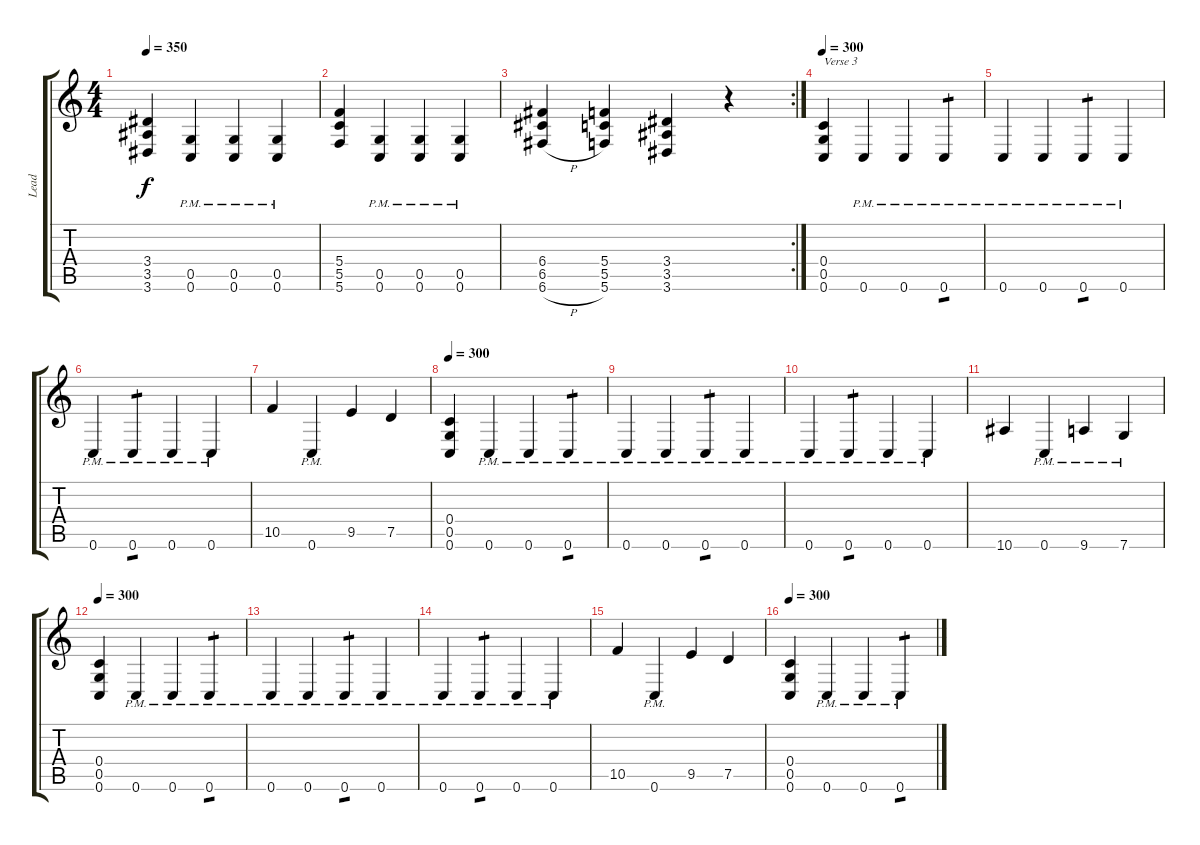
\track ("Lead" "Lead") {instrument distortionguitar}
\staff {score tabs}
\tuning (D4 A3 F3 C3 G2 C2) {hide}
\ts (4 4)
\tempo 350
\clef g2
\ks c
(3.4 3.5 3.6).4{dy f} (0.5{pm} 0.6{pm}).4 (0.5{pm} 0.6{pm}).4 (0.5{pm} 0.6{pm}).4 |
(5.4 5.5 5.6).4 (0.5{pm} 0.6{pm}).4 (0.5{pm} 0.6{pm}).4 (0.5{pm} 0.6{pm}).4 |
\rc 2
(6.4 6.5 6.6{h}).4 (5.4 5.5 5.6).4 (3.4 3.5 3.6).4 r.4 |
\tempo 300
(0.4 0.5 0.6).4{txt "Verse 3"} 0.6{pm}.4 0.6{pm}.4 0.6{pm}.4{tp 1} |
0.6{pm}.4 0.6{pm}.4 0.6{pm}.4{tp 1} 0.6{pm}.4 |
0.6{pm}.4 0.6{pm}.4{tp 1} 0.6{pm}.4 0.6{pm}.4 |
10.5.4 0.6{pm}.4 9.5.4 7.5.4 |
\tempo 300
(0.4 0.5 0.6).4 0.6{pm}.4 0.6{pm}.4 0.6{pm}.4{tp 1} |
0.6{pm}.4 0.6{pm}.4 0.6{pm}.4{tp 1} 0.6{pm}.4 |
0.6{pm}.4 0.6{pm}.4{tp 1} 0.6{pm}.4 0.6{pm}.4 |
10.6.4 0.6{pm}.4 9.6{pm}.4 7.6{pm}.4 |
\tempo 300
(0.4 0.5 0.6).4 0.6{pm}.4 0.6{pm}.4 0.6{pm}.4{tp 1} |
0.6{pm}.4 0.6{pm}.4 0.6{pm}.4{tp 1} 0.6{pm}.4 |
0.6{pm}.4 0.6{pm}.4{tp 1} 0.6{pm}.4 0.6{pm}.4 |
10.5.4 0.6{pm}.4 9.5.4 7.5.4 |
\tempo 300
(0.4 0.5 0.6).4 0.6{pm}.4 0.6{pm}.4 0.6{pm}.4{tp 1}
